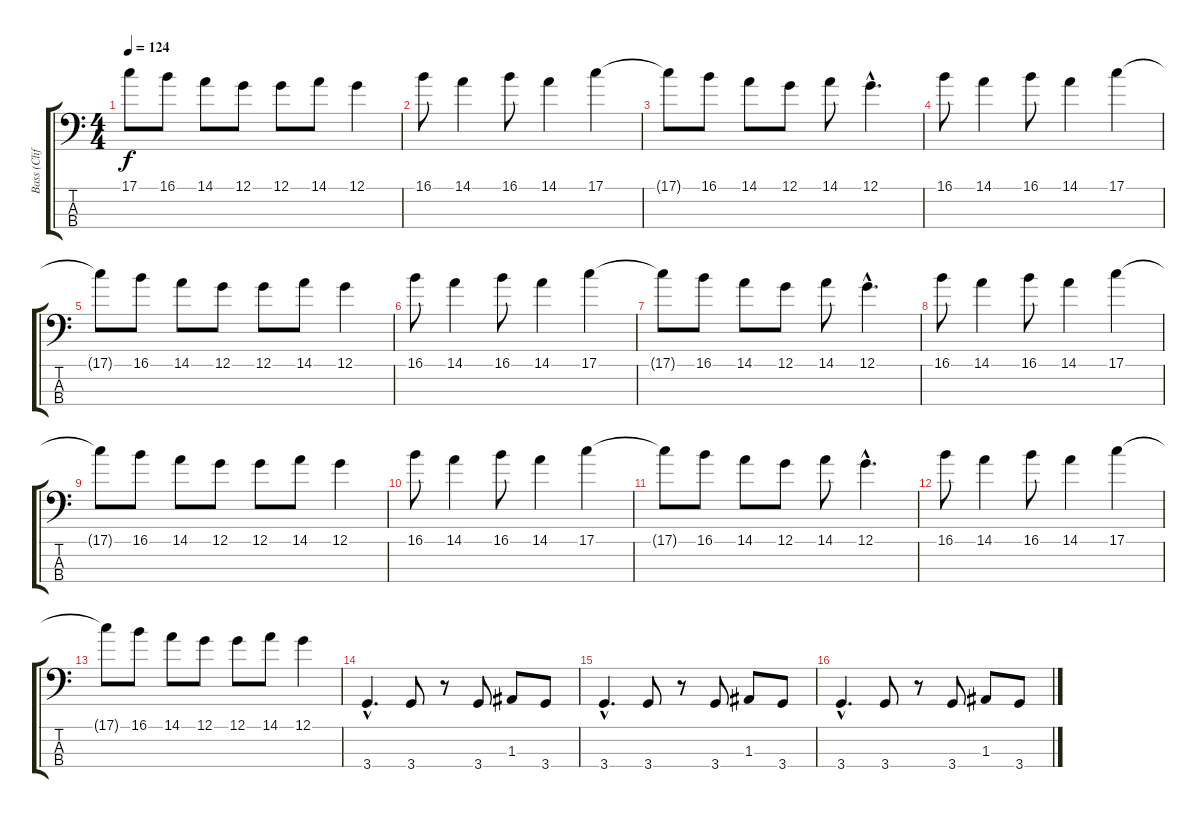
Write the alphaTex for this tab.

\track ("Bass (Cliff W.)" "Bass (Clif") {instrument electricbassfinger}
\staff {score tabs}
\tuning (G2 D2 A1 E1) {hide}
\ts (4 4)
\tempo 124
\clef f4
\ks c
17.1{t}.8{dy f} 16.1.8 14.1.8 12.1.8 12.1.8 14.1.8 12.1.4 |
16.1.8 14.1.4 16.1.8 14.1.4 17.1.4 |
17.1{t}.8 16.1.8 14.1.8 12.1.8 14.1.8 12.1{hac}.4{d} |
16.1.8 14.1.4 16.1.8 14.1.4 17.1.4 |
17.1{t}.8 16.1.8 14.1.8 12.1.8 12.1.8 14.1.8 12.1.4 |
16.1.8 14.1.4 16.1.8 14.1.4 17.1.4 |
17.1{t}.8 16.1.8 14.1.8 12.1.8 14.1.8 12.1{hac}.4{d} |
16.1.8 14.1.4 16.1.8 14.1.4 17.1.4 |
17.1{t}.8 16.1.8 14.1.8 12.1.8 12.1.8 14.1.8 12.1.4 |
16.1.8 14.1.4 16.1.8 14.1.4 17.1.4 |
17.1{t}.8 16.1.8 14.1.8 12.1.8 14.1.8 12.1{hac}.4{d} |
16.1.8 14.1.4 16.1.8 14.1.4 17.1.4 |
17.1{t}.8 16.1.8 14.1.8 12.1.8 12.1.8 14.1.8 12.1.4 |
3.4{hac}.4{d} 3.4.8 r.8 3.4.8 1.3.8 3.4.8 |
3.4{hac}.4{d} 3.4.8 r.8 3.4.8 1.3.8 3.4.8 |
3.4{hac}.4{d} 3.4.8 r.8 3.4.8 1.3.8 3.4.8
